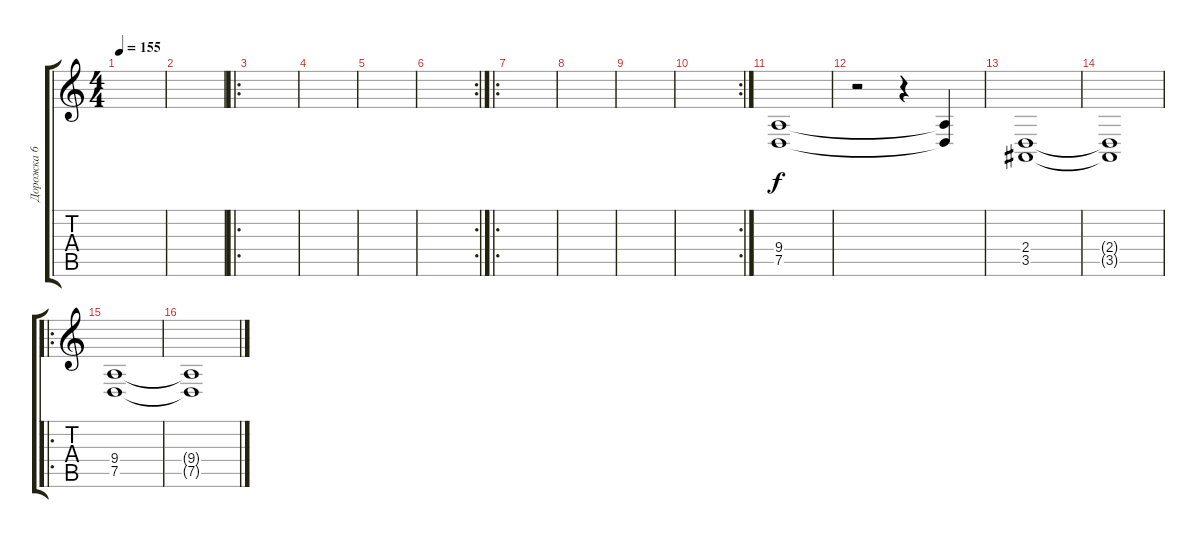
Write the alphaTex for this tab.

\track ("Дорожка 6" "Дорожка 6") {instrument churchorgan}
\staff {score tabs}
\tuning (D4 A3 F3 C3 G2 D2) {hide}
\ts (4 4)
\tempo 155
\clef g2
\ks c
|
|
\ro
|
|
|
\rc 2
|
\ro
|
|
|
\rc 2
|
(9.4 7.5).1 |
r.2 r.4 (9.4{t} 7.5{t}).4 |
(2.4 3.5).1 |
(2.4{t} 3.5{t}).1 |
\ro
(9.4 7.5).1 |
(9.4{t} 7.5{t}).1
